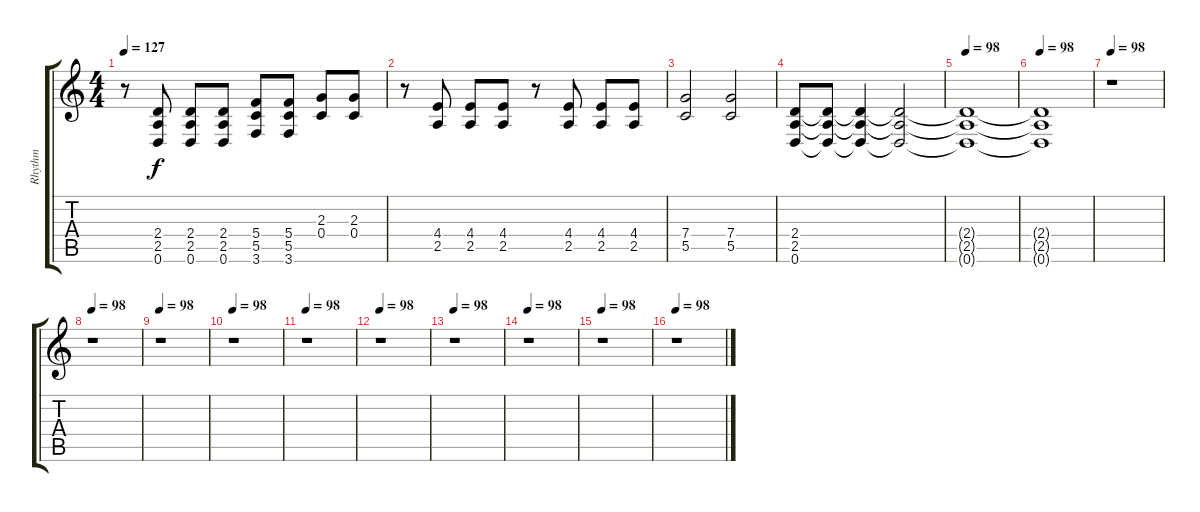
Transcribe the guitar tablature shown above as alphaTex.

\track ("Rhythm " "Rhythm ") {instrument distortionguitar}
\staff {score tabs}
\tuning (D4 A3 F3 C3 G2 D2) {hide}
\ts (4 4)
\tempo 127
\clef g2
\ks c
r.8{dy f} (2.4 2.5 0.6).8 (2.4 2.5 0.6).8 (2.4 2.5 0.6).8 (5.4 5.5 3.6).8 (5.4 5.5 3.6).8 (2.3 0.4).8 (2.3 0.4).8 |
r.8 (4.4 2.5).8 (4.4 2.5).8 (4.4 2.5).8 r.8 (4.4 2.5).8 (4.4 2.5).8 (4.4 2.5).8 |
(7.4 5.5).2 (7.4 5.5).2 |
(2.4 2.5 0.6).8 (2.4{t} 2.5{t} 0.6{t}).8 (2.4{t} 2.5{t} 0.6{t}).4 (2.4{t} 2.5{t} 0.6{t}).2 |
\tempo 98
(2.4{t} 2.5{t} 0.6{t}).1 |
\tempo 98
(2.4{t} 2.5{t} 0.6{t}).1 |
\tempo 98
r.1 |
\tempo 98
r.1 |
\tempo 98
r.1 |
\tempo 98
r.1 |
\tempo 98
r.1 |
\tempo 98
r.1 |
\tempo 98
r.1 |
\tempo 98
r.1 |
\tempo 98
r.1 |
\tempo 98
r.1
